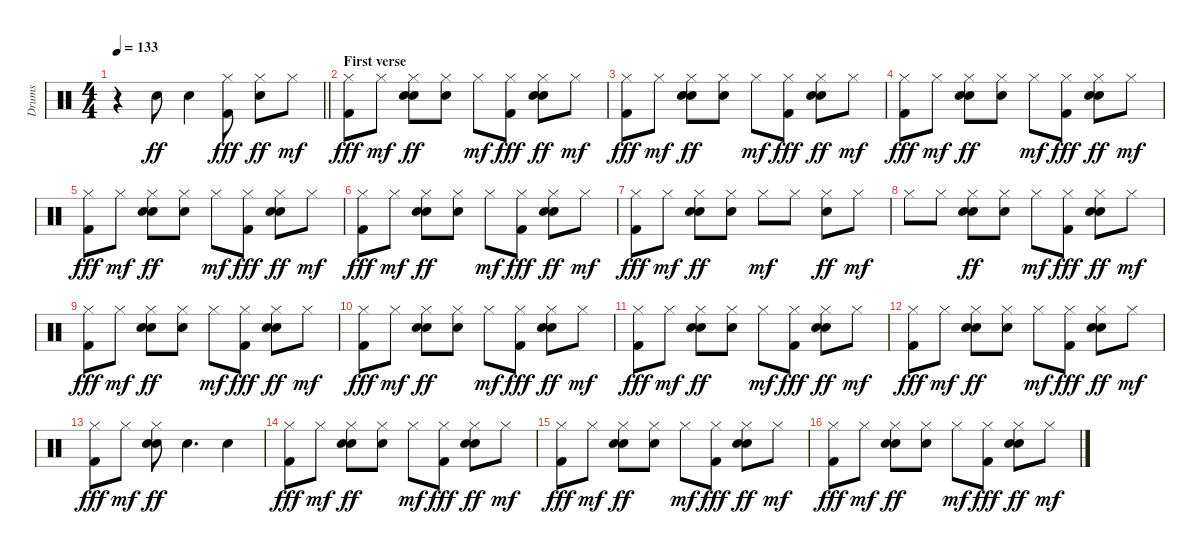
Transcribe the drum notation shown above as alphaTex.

\track ("Drums" "Drums") {instrument percussion}
\staff {score}
\articulation defaults
\ts (4 4)
\tempo 133
\clef neutral
\barLineRight lightlight
\ks c
r.4{dy ff} "Hand Clap (hit)".8 "Hand Clap (hit)".4 ("Hi-Hat (closed)" "Kick (hit) 2").8{dy fff} ("Hi-Hat (closed)" "Snare (hit) 2").8{dy ff} "Hi-Hat (closed)".8{dy mf} |
\section ("" "First verse")
("Hi-Hat (closed)" "Kick (hit) 2").8{dy fff} "Hi-Hat (closed)".8{dy mf} ("Hi-Hat (closed)" "Snare (hit) 2" "Hand Clap (hit)").8{dy ff} ("Hi-Hat (closed)" "Hand Clap (hit)").8 "Hi-Hat (closed)".8{dy mf} ("Hi-Hat (closed)" "Kick (hit) 2").8{dy fff} ("Hi-Hat (closed)" "Snare (hit) 2" "Hand Clap (hit)").8{dy ff} "Hi-Hat (closed)".8{dy mf} |
("Hi-Hat (closed)" "Kick (hit) 2").8{dy fff} "Hi-Hat (closed)".8{dy mf} ("Hi-Hat (closed)" "Snare (hit) 2" "Hand Clap (hit)").8{dy ff} ("Hi-Hat (closed)" "Hand Clap (hit)").8 "Hi-Hat (closed)".8{dy mf} ("Hi-Hat (closed)" "Kick (hit) 2").8{dy fff} ("Hi-Hat (closed)" "Snare (hit) 2" "Hand Clap (hit)").8{dy ff} "Hi-Hat (closed)".8{dy mf} |
("Hi-Hat (closed)" "Kick (hit) 2").8{dy fff} "Hi-Hat (closed)".8{dy mf} ("Hi-Hat (closed)" "Snare (hit) 2" "Hand Clap (hit)").8{dy ff} ("Hi-Hat (closed)" "Hand Clap (hit)").8 "Hi-Hat (closed)".8{dy mf} ("Hi-Hat (closed)" "Kick (hit) 2").8{dy fff} ("Hi-Hat (closed)" "Snare (hit) 2" "Hand Clap (hit)").8{dy ff} "Hi-Hat (closed)".8{dy mf} |
("Hi-Hat (closed)" "Kick (hit) 2").8{dy fff} "Hi-Hat (closed)".8{dy mf} ("Hi-Hat (closed)" "Snare (hit) 2" "Hand Clap (hit)").8{dy ff} ("Hi-Hat (closed)" "Hand Clap (hit)").8 "Hi-Hat (closed)".8{dy mf} ("Hi-Hat (closed)" "Kick (hit) 2").8{dy fff} ("Hi-Hat (closed)" "Snare (hit) 2" "Hand Clap (hit)").8{dy ff} "Hi-Hat (closed)".8{dy mf} |
("Hi-Hat (closed)" "Kick (hit) 2").8{dy fff} "Hi-Hat (closed)".8{dy mf} ("Hi-Hat (closed)" "Snare (hit) 2" "Hand Clap (hit)").8{dy ff} ("Hi-Hat (closed)" "Hand Clap (hit)").8 "Hi-Hat (closed)".8{dy mf} ("Hi-Hat (closed)" "Kick (hit) 2").8{dy fff} ("Hi-Hat (closed)" "Snare (hit) 2" "Hand Clap (hit)").8{dy ff} "Hi-Hat (closed)".8{dy mf} |
("Hi-Hat (closed)" "Kick (hit) 2").8{dy fff} "Hi-Hat (closed)".8{dy mf} ("Hi-Hat (closed)" "Snare (hit) 2" "Hand Clap (hit)").8{dy ff} ("Hi-Hat (closed)" "Hand Clap (hit)").8 "Hi-Hat (closed)".8{dy mf} "Hi-Hat (closed)".8 ("Hi-Hat (closed)" "Hand Clap (hit)").8{dy ff} "Hi-Hat (closed)".8{dy mf} |
"Hi-Hat (closed)".8 "Hi-Hat (closed)".8 ("Hi-Hat (closed)" "Snare (hit) 2" "Hand Clap (hit)").8{dy ff} ("Hi-Hat (closed)" "Hand Clap (hit)").8 "Hi-Hat (closed)".8{dy mf} ("Hi-Hat (closed)" "Kick (hit) 2").8{dy fff} ("Hi-Hat (closed)" "Snare (hit) 2" "Hand Clap (hit)").8{dy ff} "Hi-Hat (closed)".8{dy mf} |
("Hi-Hat (closed)" "Kick (hit) 2").8{dy fff} "Hi-Hat (closed)".8{dy mf} ("Hi-Hat (closed)" "Snare (hit) 2" "Hand Clap (hit)").8{dy ff} ("Hi-Hat (closed)" "Hand Clap (hit)").8 "Hi-Hat (closed)".8{dy mf} ("Hi-Hat (closed)" "Kick (hit) 2").8{dy fff} ("Hi-Hat (closed)" "Snare (hit) 2" "Hand Clap (hit)").8{dy ff} "Hi-Hat (closed)".8{dy mf} |
("Hi-Hat (closed)" "Kick (hit) 2").8{dy fff} "Hi-Hat (closed)".8{dy mf} ("Hi-Hat (closed)" "Snare (hit) 2" "Hand Clap (hit)").8{dy ff} ("Hi-Hat (closed)" "Hand Clap (hit)").8 "Hi-Hat (closed)".8{dy mf} ("Hi-Hat (closed)" "Kick (hit) 2").8{dy fff} ("Hi-Hat (closed)" "Snare (hit) 2" "Hand Clap (hit)").8{dy ff} "Hi-Hat (closed)".8{dy mf} |
("Hi-Hat (closed)" "Kick (hit) 2").8{dy fff} "Hi-Hat (closed)".8{dy mf} ("Hi-Hat (closed)" "Snare (hit) 2" "Hand Clap (hit)").8{dy ff} ("Hi-Hat (closed)" "Hand Clap (hit)").8 "Hi-Hat (closed)".8{dy mf} ("Hi-Hat (closed)" "Kick (hit) 2").8{dy fff} ("Hi-Hat (closed)" "Snare (hit) 2" "Hand Clap (hit)").8{dy ff} "Hi-Hat (closed)".8{dy mf} |
("Hi-Hat (closed)" "Kick (hit) 2").8{dy fff} "Hi-Hat (closed)".8{dy mf} ("Hi-Hat (closed)" "Snare (hit) 2" "Hand Clap (hit)").8{dy ff} ("Hi-Hat (closed)" "Hand Clap (hit)").8 "Hi-Hat (closed)".8{dy mf} ("Hi-Hat (closed)" "Kick (hit) 2").8{dy fff} ("Hi-Hat (closed)" "Snare (hit) 2" "Hand Clap (hit)").8{dy ff} "Hi-Hat (closed)".8{dy mf} |
("Hi-Hat (closed)" "Kick (hit) 2").8{dy fff} "Hi-Hat (closed)".8{dy mf} ("Hi-Hat (closed)" "Snare (hit) 2" "Hand Clap (hit)").8{dy ff} "Hand Clap (hit)".4{d} "Hand Clap (hit)".4 |
("Hi-Hat (closed)" "Kick (hit) 2").8{dy fff} "Hi-Hat (closed)".8{dy mf} ("Hi-Hat (closed)" "Snare (hit) 2" "Hand Clap (hit)").8{dy ff} ("Hi-Hat (closed)" "Hand Clap (hit)").8 "Hi-Hat (closed)".8{dy mf} ("Hi-Hat (closed)" "Kick (hit) 2").8{dy fff} ("Hi-Hat (closed)" "Snare (hit) 2" "Hand Clap (hit)").8{dy ff} "Hi-Hat (closed)".8{dy mf} |
("Hi-Hat (closed)" "Kick (hit) 2").8{dy fff} "Hi-Hat (closed)".8{dy mf} ("Hi-Hat (closed)" "Snare (hit) 2" "Hand Clap (hit)").8{dy ff} ("Hi-Hat (closed)" "Hand Clap (hit)").8 "Hi-Hat (closed)".8{dy mf} ("Hi-Hat (closed)" "Kick (hit) 2").8{dy fff} ("Hi-Hat (closed)" "Snare (hit) 2" "Hand Clap (hit)").8{dy ff} "Hi-Hat (closed)".8{dy mf} |
("Hi-Hat (closed)" "Kick (hit) 2").8{dy fff} "Hi-Hat (closed)".8{dy mf} ("Hi-Hat (closed)" "Snare (hit) 2" "Hand Clap (hit)").8{dy ff} ("Hi-Hat (closed)" "Hand Clap (hit)").8 "Hi-Hat (closed)".8{dy mf} ("Hi-Hat (closed)" "Kick (hit) 2").8{dy fff} ("Hi-Hat (closed)" "Snare (hit) 2" "Hand Clap (hit)").8{dy ff} "Hi-Hat (closed)".8{dy mf}
